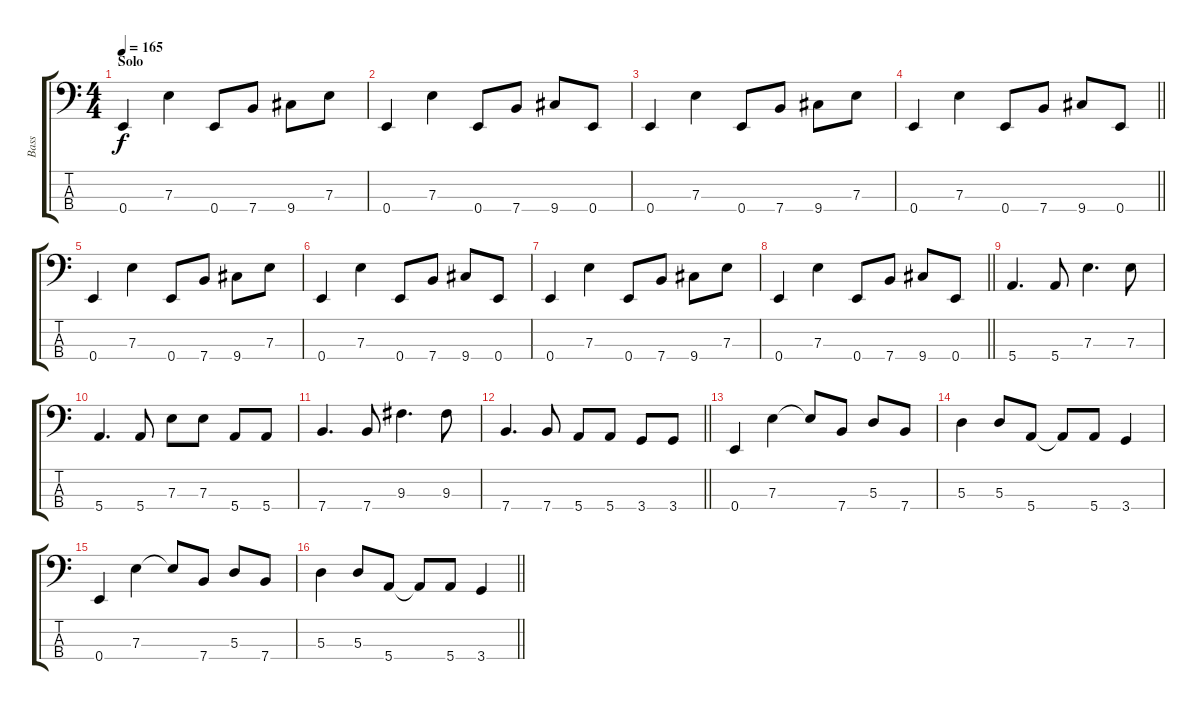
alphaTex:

\track ("Bass" "Bass") {instrument electricbassfinger}
\staff {score tabs}
\tuning (G2 D2 A1 E1) {hide}
\ts (4 4)
\section ("" "Solo")
\tempo 165
\clef f4
\ks c
0.4.4{dy f} 7.3.4 0.4.8 7.4.8 9.4.8 7.3.8 |
0.4.4 7.3.4 0.4.8 7.4.8 9.4.8 0.4.8 |
0.4.4 7.3.4 0.4.8 7.4.8 9.4.8 7.3.8 |
\barLineRight lightlight
0.4.4 7.3.4 0.4.8 7.4.8 9.4.8 0.4.8 |
0.4.4 7.3.4 0.4.8 7.4.8 9.4.8 7.3.8 |
0.4.4 7.3.4 0.4.8 7.4.8 9.4.8 0.4.8 |
0.4.4 7.3.4 0.4.8 7.4.8 9.4.8 7.3.8 |
\barLineRight lightlight
0.4.4 7.3.4 0.4.8 7.4.8 9.4.8 0.4.8 |
5.4.4{d} 5.4.8 7.3.4{d} 7.3.8 |
5.4.4{d} 5.4.8 7.3.8 7.3.8 5.4.8 5.4.8 |
7.4.4{d} 7.4.8 9.3.4{d} 9.3.8 |
\barLineRight lightlight
7.4.4{d} 7.4.8 5.4.8 5.4.8 3.4.8 3.4.8 |
0.4.4 7.3.4 7.3{t}.8 7.4.8 5.3.8 7.4.8 |
5.3.4 5.3.8 5.4.8 5.4{t}.8 5.4.8 3.4.4 |
0.4.4 7.3.4 7.3{t}.8 7.4.8 5.3.8 7.4.8 |
\barLineRight lightlight
5.3.4 5.3.8 5.4.8 5.4{t}.8 5.4.8 3.4.4
